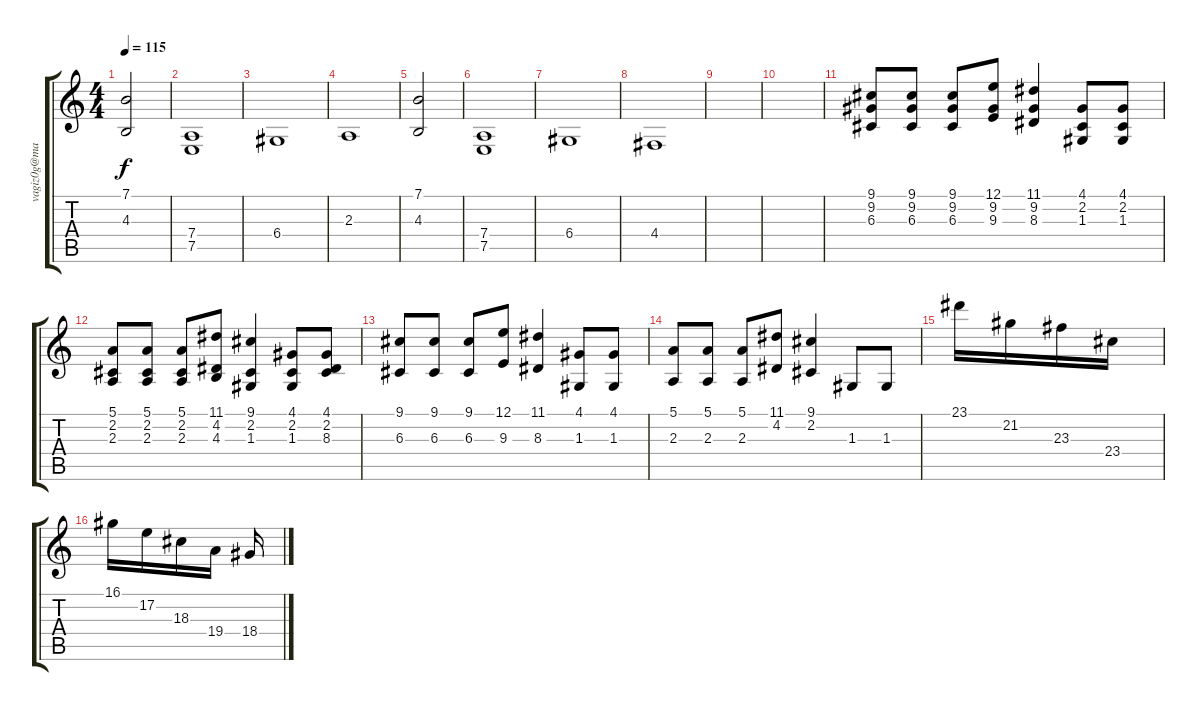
\track ("" "vagiz0g@ma") {instrument pad8sweep}
\staff {score tabs}
\tuning (E4 B3 G3 D3 A2 E2) {hide}
\ts (4 4)
\tempo 115
\clef g2
\ks c
(7.1 4.3).2{dy f} |
(7.4 7.5).1 |
6.4.1 |
2.3.1 |
(7.1 4.3).2 |
(7.4 7.5).1 |
6.4.1 |
4.4.1 |
|
|
(9.1 9.2 6.3).8 (9.1 9.2 6.3).8 (9.1 9.2 6.3).8 (12.1 9.2 9.3).8 (11.1 9.2 8.3).4 (4.1 2.2 1.3).8 (4.1 2.2 1.3).8 |
(5.1 2.2 2.3).8 (5.1 2.2 2.3).8 (5.1 2.2 2.3).8 (11.1 4.2 4.3).8 (9.1 2.2 1.3).4 (4.1 2.2 1.3).8 (4.1 2.2 8.3).8 |
(9.1 6.3).8 (9.1 6.3).8 (9.1 6.3).8 (12.1 9.3).8 (11.1 8.3).4 (4.1 1.3).8 (4.1 1.3).8 |
(5.1 2.3).8 (5.1 2.3).8 (5.1 2.3).8 (11.1 4.2).8 (9.1 2.2).4 1.3.8 1.3.8 |
23.1.16 21.2.16 23.3.16 23.4.16 |
16.1.16 17.2.16 18.3.16 19.4.16 18.4.16
